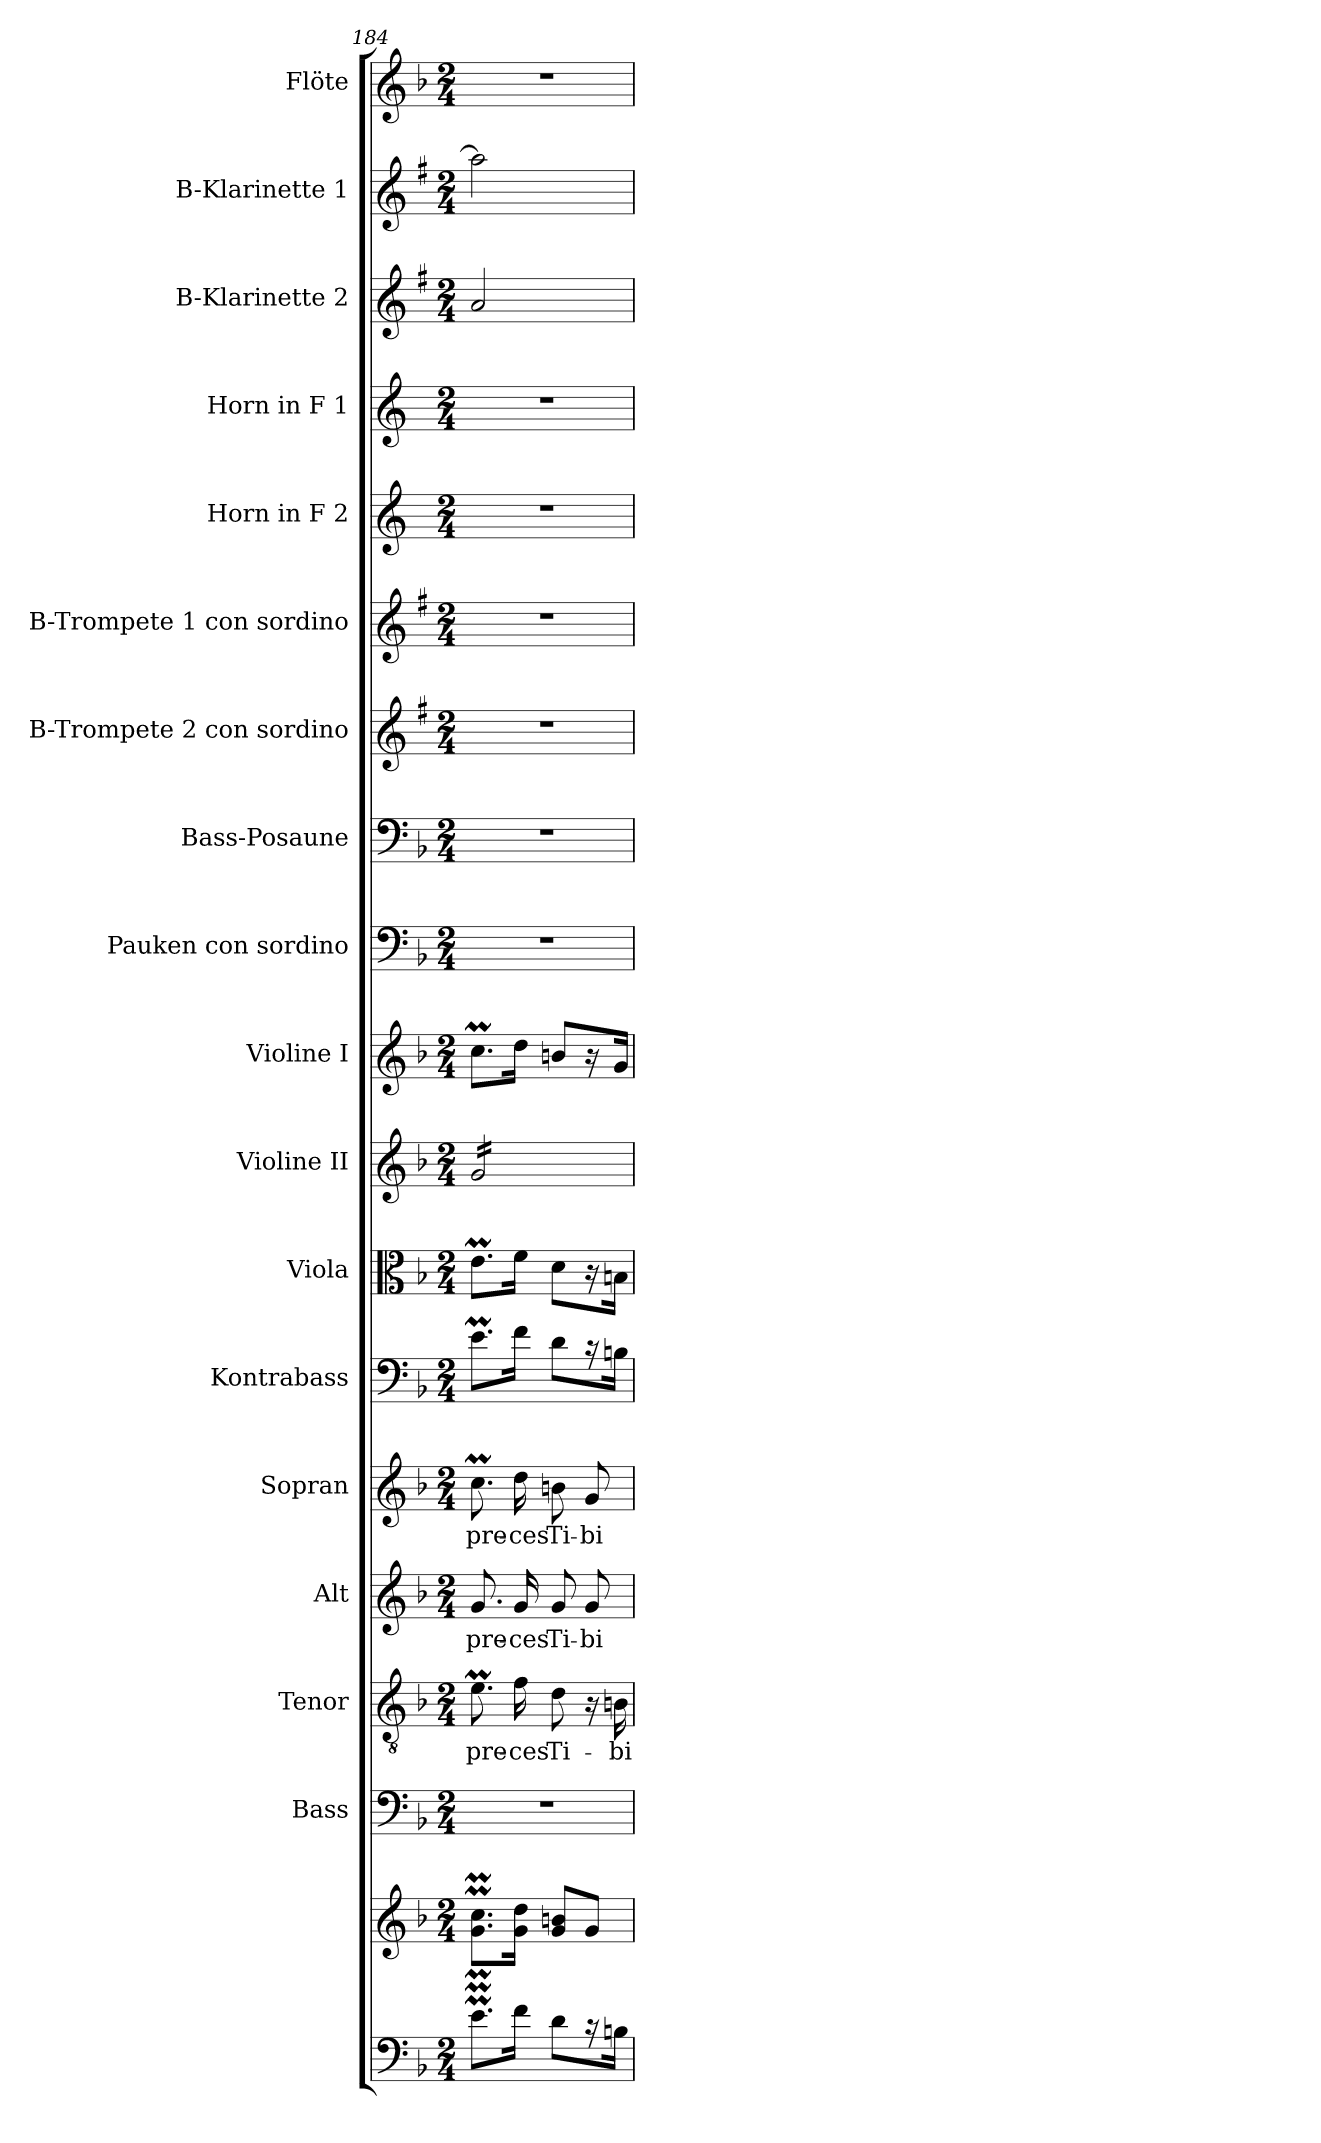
**kern	**kern	**kern	**kern	**text	**kern	**text	**kern	**text	**kern	**kern	**kern	**kern	**kern	**kern	**kern	**kern	**kern	**kern	**kern	**kern	**kern
*part18	*part18	*part17	*part16	*part16	*part15	*part15	*part14	*part14	*part13	*part12	*part11	*part10	*part9	*part8	*part7	*part6	*part5	*part4	*part3	*part2	*part1
*staff19	*staff18	*staff17	*staff16	*staff16	*staff15	*staff15	*staff14	*staff14	*staff13	*staff12	*staff11	*staff10	*staff9	*staff8	*staff7	*staff6	*staff5	*staff4	*staff3	*staff2	*staff1
*	*	*I"Bass	*I"Tenor	*	*I"Alt	*	*I"Sopran	*	*I"Kontrabass	*I"Viola	*I"Violine II	*I"Violine I	*I"Pauken con sordino	*I"Bass-Posaune	*I"B-Trompete 2 con sordino	*I"B-Trompete 1 con sordino	*I"Horn in F 2	*I"Horn in F 1	*I"B-Klarinette 2	*I"B-Klarinette 1	*I"Flöte
*	*	*I'B.	*I'T.	*	*I'A.	*	*I'S.	*	*I'Kb.	*I'Vla.	*I'Vl. II	*I'Vl. I	*I'Pk.	*I'B. Pos.	*I'B Trp. 2	*I'B Trp. 1	*	*	*I'B Kl. 2	*I'B Kl. 1	*I'Fl.
*clefF4	*clefG2	*clefF4	*clefGv2	*	*clefG2	*	*clefG2	*	*clefF4	*clefC3	*clefG2	*clefG2	*clefF4	*clefF4	*clefG2	*clefG2	*clefG2	*clefG2	*clefG2	*clefG2	*clefG2
*	*	*	*	*	*	*	*	*	*ITrd7c12	*	*	*	*	*	*ITrd1c2	*ITrd1c2	*ITrd4c7	*ITrd4c7	*ITrd1c2	*ITrd1c2	*
*k[b-]	*k[b-]	*k[b-]	*k[b-]	*	*k[b-]	*	*k[b-]	*	*k[b-]	*k[b-]	*k[b-]	*k[b-]	*k[b-]	*k[b-]	*k[b-]	*k[b-]	*k[b-]	*k[b-]	*k[b-]	*k[b-]	*k[b-]
*F:	*F:	*F:	*F:	*	*F:	*	*F:	*	*F:	*F:	*F:	*F:	*F:	*F:	*F:	*F:	*F:	*F:	*F:	*F:	*F:
*M2/4	*M2/4	*M2/4	*M2/4	*	*M2/4	*	*M2/4	*	*M2/4	*M2/4	*M2/4	*M2/4	*M2/4	*M2/4	*M2/4	*M2/4	*M2/4	*M2/4	*M2/4	*M2/4	*M2/4
=184	=184	=184	=184	=184	=184	=184	=184	=184	=184	=184	=184	=184	=184	=184	=184	=184	=184	=184	=184	=184	=184
!	!	!	!	!LO:LY:b	!	!LO:LY:b	!	!LO:LY:b	!	!	!	!	!	!	!	!	!	!	!	!	!
*	*	*	*	*	*	*	*	*	*	*	*tremolo	*	*	*	*	*	*	*	*	*	*
8.em\L	8.g\M 8.cc\ML	2r	8.em\	pre-	8.g/	pre-	8.ccM\	pre-	8.Em\L	8.em\L	16g/LL	8.ccM\L	2r	2r	2r	2r	2r	2r	2g/	2gg\]	2r
.	.	.	.	.	.	.	.	.	.	.	16g/	.	.	.	.	.	.	.	.	.	.
.	.	.	.	.	.	.	.	.	.	.	16g/	.	.	.	.	.	.	.	.	.	.
!	!	!	!	!LO:LY:b	!	!LO:LY:b	!	!LO:LY:b	!	!	!	!	!	!	!	!	!	!	!	!	!
16f\Jk	16g\ 16dd\Jk	.	16f\	-ces	16g/	-ces	16dd\	-ces	16F\Jk	16f\Jk	16g/	16dd\Jk	.	.	.	.	.	.	.	.	.
!	!	!	!	!LO:LY:b	!	!LO:LY:b	!	!LO:LY:b	!	!	!	!	!	!	!	!	!	!	!	!	!
8d\L	8g/ 8bn/L	.	8d\	Ti-	8g/	Ti-	8bn\	Ti-	8D\L	8d\L	16g/	8bn/L	.	.	.	.	.	.	.	.	.
.	.	.	.	.	.	.	.	.	.	.	16g/	.	.	.	.	.	.	.	.	.	.
!	!	!	!	!	!	!LO:LY:b	!	!LO:LY:b	!	!	!	!	!	!	!	!	!	!	!	!	!
16r	8g/J	.	16r	.	8g/	-bi	8g/	-bi	16r	16r	16g/	16r	.	.	.	.	.	.	.	.	.
!	!	!	!	!LO:LY:b	!	!	!	!	!	!	!	!	!	!	!	!	!	!	!	!	!
16Bn\Jk	.	.	16Bn\	-bi	.	.	.	.	16BBn\Jk	16Bn\Jk	16g/JJ	16g/Jk	.	.	.	.	.	.	.	.	.
*	*	*	*	*	*	*	*	*	*	*	*Xtremolo	*	*	*	*	*	*	*	*	*	*
=	=	=	=	=	=	=	=	=	=	=	=	=	=	=	=	=	=	=	=	=	=
*-	*-	*-	*-	*-	*-	*-	*-	*-	*-	*-	*-	*-	*-	*-	*-	*-	*-	*-	*-	*-	*-
